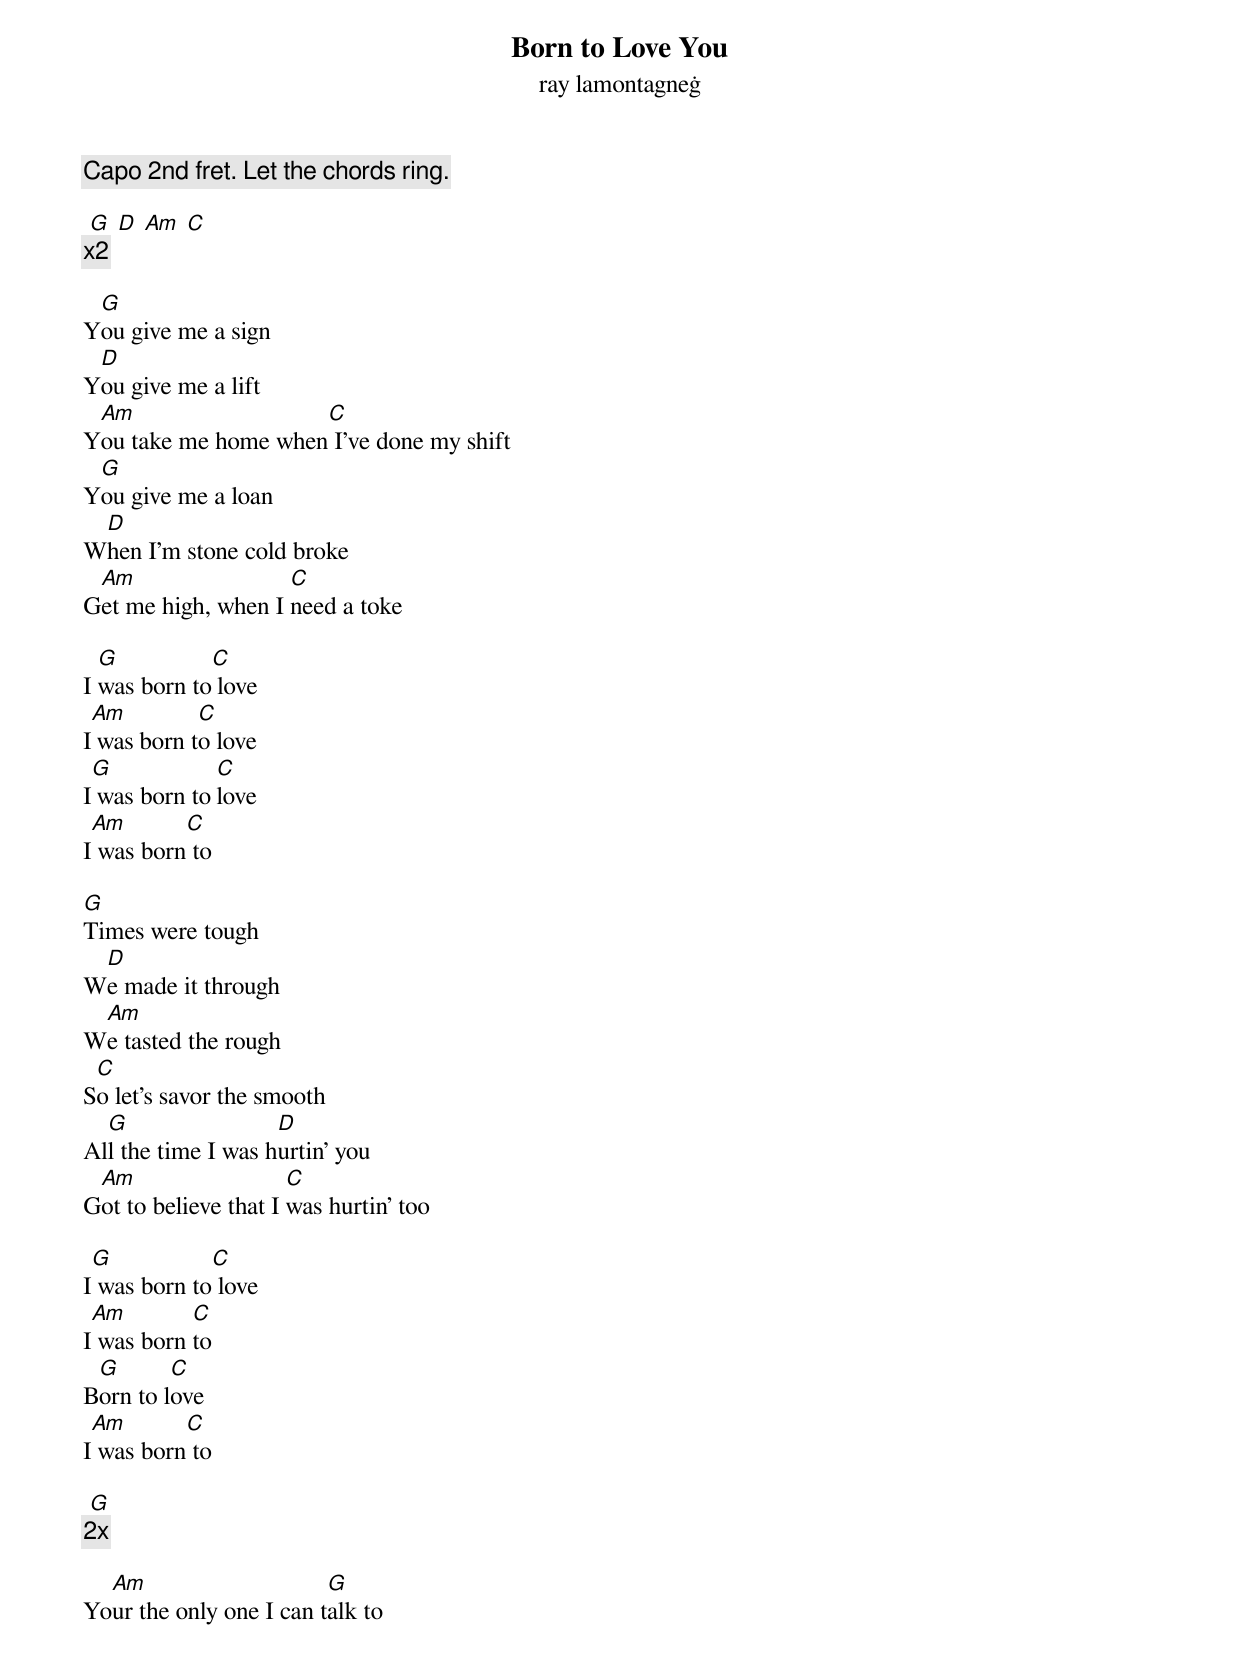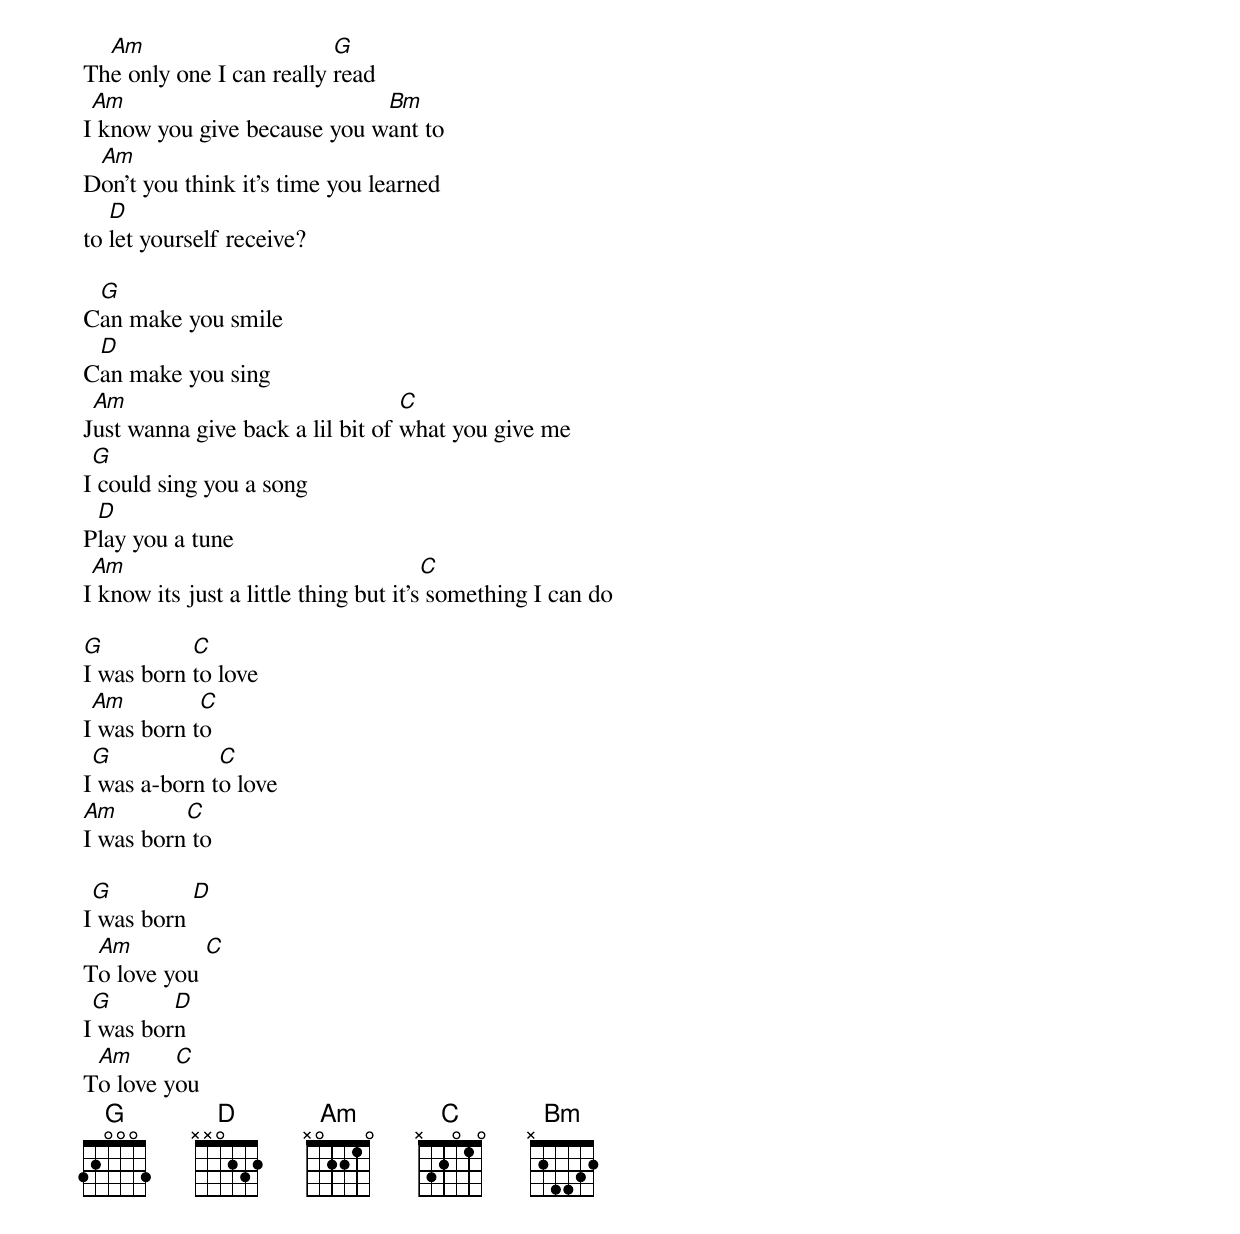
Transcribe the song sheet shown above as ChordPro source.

{title: Born to Love You}
{subtitle: ray lamontagneġ}

{c:Capo 2nd fret. Let the chords ring. }

 [G] [D] [Am] [C]
{c:x2 }

Y[G]ou give me a sign
Y[D]ou give me a lift
Y[Am]ou take me home when[C] I've done my shift
Y[G]ou give me a loan
W[D]hen I'm stone cold broke
G[Am]et me high, when I [C]need a toke

I [G]was born to[C] love
I[Am] was born t[C]o love
I[G] was born to [C]love
I[Am] was born[C] to

[G]Times were tough
W[D]e made it through
W[Am]e tasted the rough
S[C]o let's savor the smooth
Al[G]l the time I was h[D]urtin' you
G[Am]ot to believe that I [C]was hurtin' too

I[G] was born to[C] love
I[Am] was born [C]to
B[G]orn to l[C]ove
I[Am] was born[C] to

 [G]
{c:2x}

Yo[Am]ur the only one I can t[G]alk to
Th[Am]e only one I can really [G]read
I[Am] know you give because you w[Bm]ant to
D[Am]on't you think it's time you learned
to [D]let yourself receive?

C[G]an make you smile
C[D]an make you sing
J[Am]ust wanna give back a lil bit of [C]what you give me
I[G] could sing you a song
P[D]lay you a tune
I[Am] know its just a little thing but it's[C] something I can do

[G]I was born [C]to love
I[Am] was born t[C]o
I[G] was a-born t[C]o love
[Am]I was born[C] to

I[G] was born [D]
T[Am]o love you [C]
I[G] was bor[D]n
T[Am]o love y[C]ou
